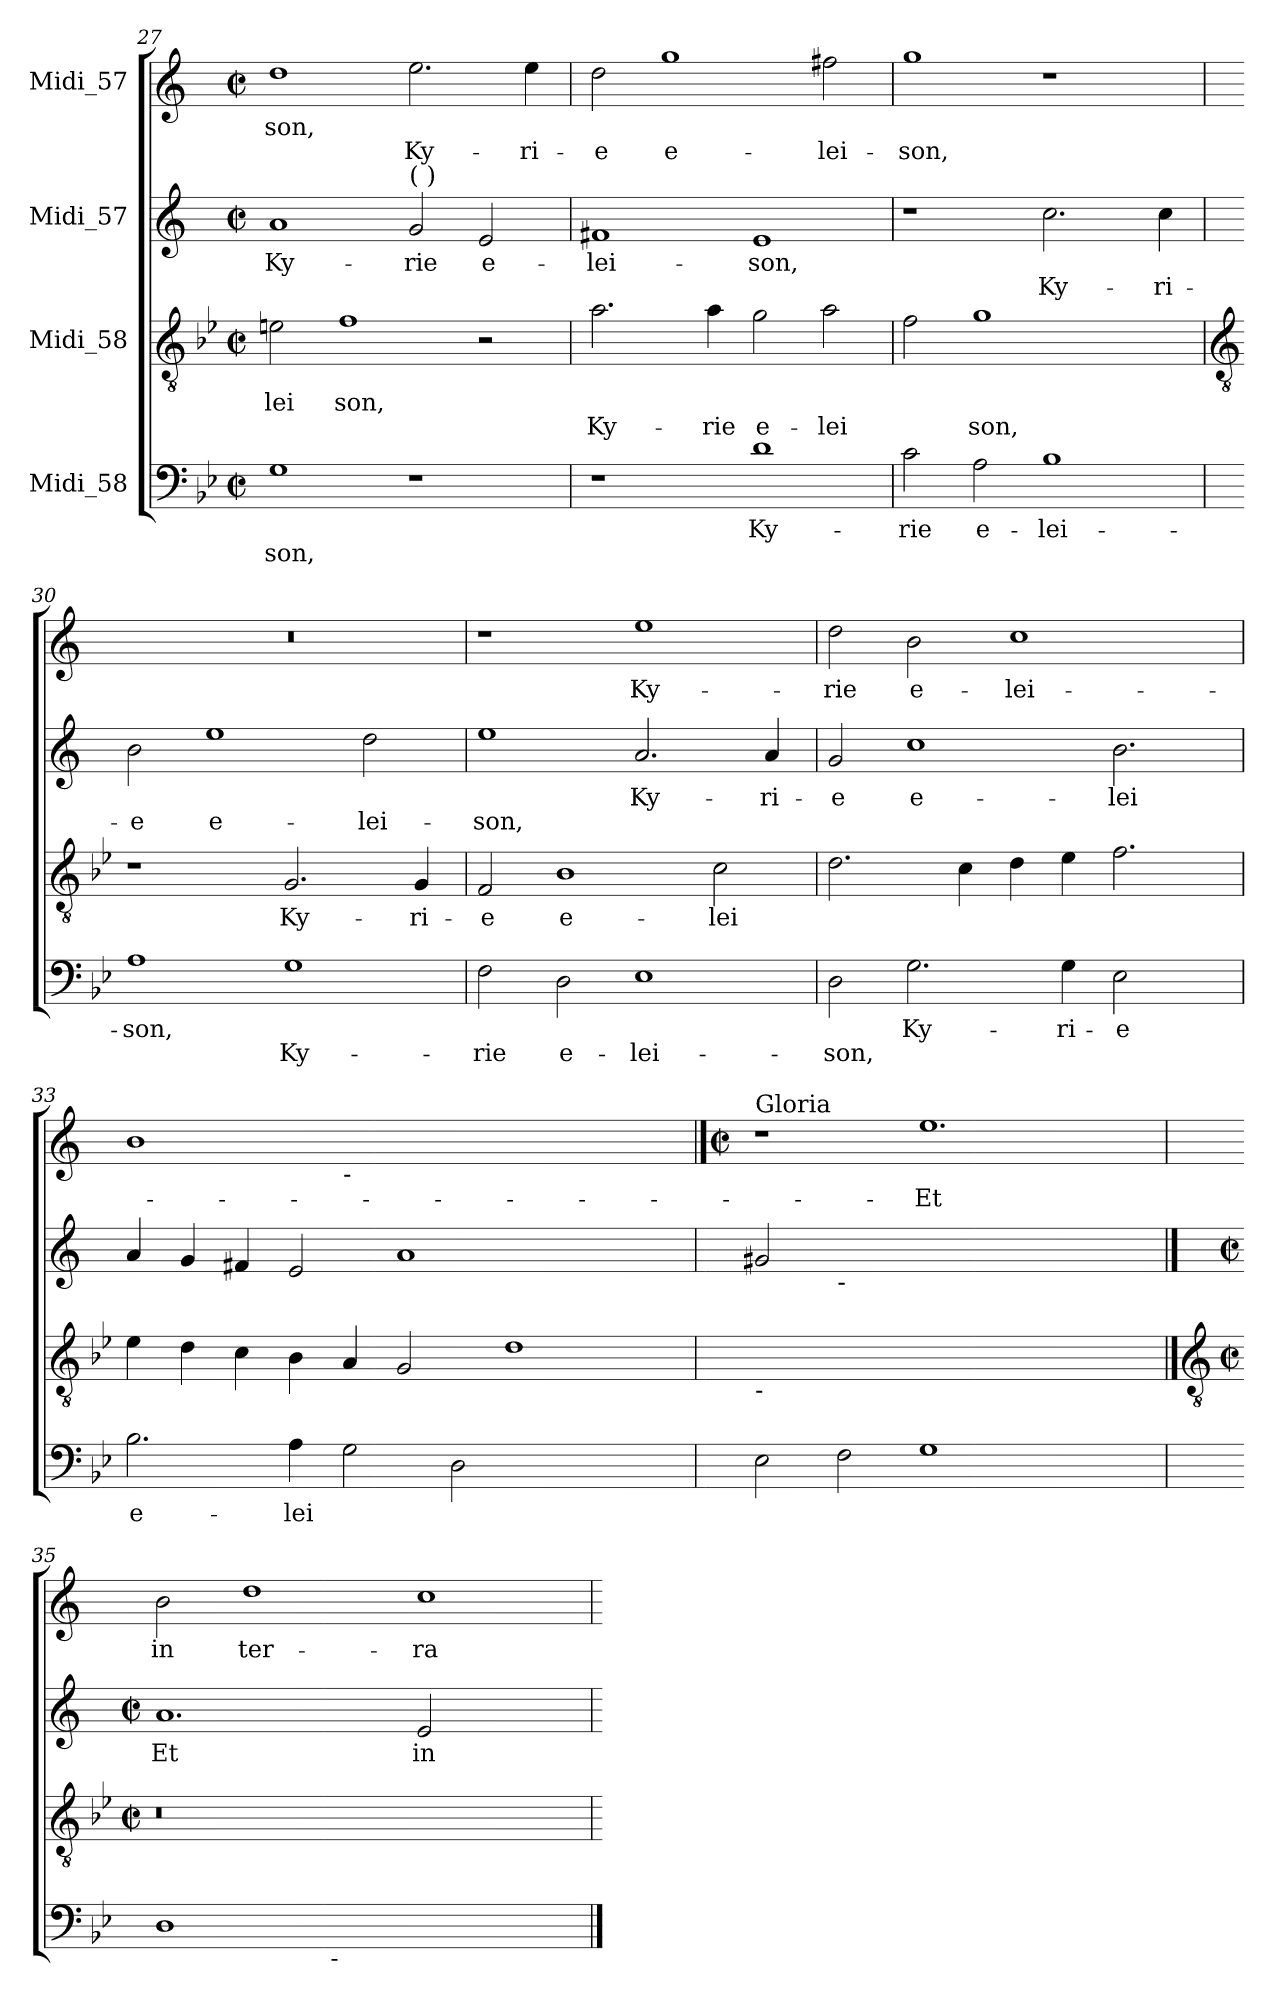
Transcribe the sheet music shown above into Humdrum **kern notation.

**kern	**text	**text	**kern	**text	**text	**text	**kern	**text	**text	**kern	**text	**text
*part4	*part4	*part4	*part3	*part3	*part3	*part3	*part2	*part2	*part2	*part1	*part1	*part1
*staff4	*staff4	*staff4	*staff3	*staff3	*staff3	*staff3	*staff2	*staff2	*staff2	*staff1	*staff1	*staff1
*I"Midi_58	*	*	*I"Midi_58	*	*	*	*I"Midi_57	*	*	*I"Midi_57	*	*
*clefF4	*	*	*clefGv2	*	*	*	*clefG2	*	*	*clefG2	*	*
*	*	*	*	*	*	*	*ITrd1c2	*	*	*ITrd1c2	*	*
*k[b-e-]	*	*	*k[b-e-]	*	*	*	*k[b-e-]	*	*	*k[b-e-]	*	*
*B-:	*	*	*B-:	*	*	*	*B-:	*	*	*B-:	*	*
*M4/2	*	*	*M4/2	*	*	*	*M4/2	*	*	*M4/2	*	*
*met(c|)	*	*	*met(c|)	*	*	*	*met(c|)	*	*	*met(c|)	*	*
=27	=27	=27	=27	=27	=27	=27	=27	=27	=27	=27	=27	=27
!	!	!LO:LY:b	!	!LO:LY:b	!	!	!	!LO:LY:b	!	!	!LO:LY:b	!
1G	.	-son,	2en	-lei	.	.	1g	Ky-	.	1cc	-son,	.
!	!	!	!	!LO:LY:b	!	!	!	!	!	!	!	!
.	.	.	1f	son,	.	.	.	.	.	.	.	.
!	!	!	!	!	!	!	!LO:TX:a:t=(  )	!	!	!	!	!
!	!	!	!	!	!	!	!	!LO:LY:b	!	!	!	!LO:LY:b
1r	.	.	.	.	.	.	2f	-rie	.	2.dd	.	Ky-
!	!	!	!	!	!	!	!	!LO:LY:b	!	!	!	!
.	.	.	2r	.	.	.	2d	e-	.	.	.	.
!	!	!	!	!	!	!	!	!	!	!	!	!LO:LY:b
.	.	.	.	.	.	.	.	.	.	4dd	.	-ri-
=28	=28	=28	=28	=28	=28	=28	=28	=28	=28	=28	=28	=28
!	!	!	!	!	!LO:LY:b	!	!	!LO:LY:b	!	!	!	!LO:LY:b
1r	.	.	2.a	.	Ky-	.	1en	-lei-	.	2cc	.	-e
!	!	!	!	!	!	!	!	!	!	!	!	!LO:LY:b
.	.	.	.	.	.	.	.	.	.	1ff	.	e-
!	!	!	!	!	!LO:LY:b	!	!	!	!	!	!	!
.	.	.	4a	.	-rie	.	.	.	.	.	.	.
!	!LO:LY:b	!	!	!	!LO:LY:b	!	!	!LO:LY:b	!	!	!	!
1d	Ky-	.	2g	.	e-	.	1d	-son,	.	.	.	.
!	!	!	!	!	!LO:LY:b	!	!	!	!	!	!	!LO:LY:b
.	.	.	2a	.	-lei	.	.	.	.	2een	.	-lei-
!!LO:LB:g=z
=29	=29	=29	=29	=29	=29	=29	=29	=29	=29	=29	=29	=29
!	!LO:LY:b	!	!	!	!	!	!	!	!	!	!	!LO:LY:b
2c	-rie	.	2f	.	.	.	1r	.	.	1ff	.	-son,
!	!LO:LY:b	!	!	!	!LO:LY:b	!	!	!	!	!	!	!
2A	e-	.	1g	.	son,	.	.	.	.	.	.	.
!	!LO:LY:b	!	!	!	!	!	!	!	!LO:LY:b	!	!	!
1B-	-lei-	.	.	.	.	.	2.b-	.	Ky-	1r	.	.
.	.	.	2ryy	.	.	.	.	.	.	.	.	.
!	!	!	!	!	!	!	!	!	!LO:LY:b	!	!	!
.	.	.	.	.	.	.	4b-	.	-ri-	.	.	.
!!LO:LB:g=z
=30	=30	=30	=30	=30	=30	=30	=30	=30	=30	=30	=30	=30
*	*	*	*clefGv2	*	*	*	*	*	*	*	*	*
!	!LO:LY:b	!	!	!	!	!	!	!	!LO:LY:b	!	!	!
1A	-son,	.	1r	.	.	.	2a	.	-e	0r	.	.
!	!	!	!	!	!	!	!	!	!LO:LY:b	!	!	!
.	.	.	.	.	.	.	1dd	.	e-	.	.	.
!	!	!LO:LY:b	!	!LO:LY:b	!	!	!	!	!	!	!	!
1G	.	Ky-	2.G	Ky-	.	.	.	.	.	.	.	.
!	!	!	!	!	!	!	!	!	!LO:LY:b	!	!	!
.	.	.	.	.	.	.	2cc	.	-lei-	.	.	.
!	!	!	!	!LO:LY:b	!	!	!	!	!	!	!	!
.	.	.	4G	-ri-	.	.	.	.	.	.	.	.
!!LO:LB:g=z
=31	=31	=31	=31	=31	=31	=31	=31	=31	=31	=31	=31	=31
!	!	!LO:LY:b	!	!LO:LY:b	!	!	!	!	!LO:LY:b	!	!	!
2F	.	-rie	2F	-e	.	.	1dd	.	-son,	1r	.	.
!	!	!LO:LY:b	!	!LO:LY:b	!	!	!	!	!	!	!	!
2D	.	e-	1B-	e-	.	.	.	.	.	.	.	.
!	!	!LO:LY:b	!	!	!	!	!	!LO:LY:b	!	!	!LO:LY:b	!
1E-	.	-lei-	.	.	.	.	2.g	Ky-	.	1dd	Ky-	.
!	!	!	!	!LO:LY:b	!	!	!	!	!	!	!	!
.	.	.	2c	-lei	.	.	.	.	.	.	.	.
!	!	!	!	!	!	!	!	!LO:LY:b	!	!	!	!
.	.	.	.	.	.	.	4g	-ri-	.	.	.	.
=32	=32	=32	=32	=32	=32	=32	=32	=32	=32	=32	=32	=32
!	!LO:LY:b	!LO:LY:b	!	!	!	!	!	!LO:LY:b	!	!	!LO:LY:b	!
2D	-	son,	2.d	.	.	.	2f	-e	.	2cc	-rie	.
!	!LO:LY:b	!	!	!	!	!	!	!LO:LY:b	!	!	!LO:LY:b	!
2.G	Ky-	.	.	.	.	.	1b-	e-	.	2a	e-	.
.	.	.	4c	.	.	.	.	.	.	.	.	.
!	!	!	!	!	!	!	!	!	!	!	!LO:LY:b	!
.	.	.	4d	.	.	.	.	.	.	1b-	-lei-	.
!	!LO:LY:b	!	!	!	!	!	!	!	!	!	!	!
4G	-ri-	.	4e-	.	.	.	.	.	.	.	.	.
!	!LO:LY:b	!	!	!	!	!	!	!LO:LY:b	!	!	!	!
2E-	-e	.	2.f	.	.	.	2.a	-lei	.	.	.	.
4ryy	.	.	.	.	.	.	.	.	.	4ryy	.	.
=33	=33	=33	=33	=33	=33	=33	=33	=33	=33	=33	=33	=33
!	!LO:LY:b	!	!	!	!	!	!	!	!	!	!	!
2.B-	e-	.	4e-	.	.	.	4g	.	.	1a	.	.
.	.	.	4d	.	.	.	4f	.	.	.	.	.
.	.	.	4c	.	.	.	4en	.	.	.	.	.
!	!LO:LY:b	!	!	!	!	!	!	!	!	!	!	!
4A	-lei	.	4B-	.	.	.	2d	.	.	.	.	.
!	!	!	!	!	!	!	!	!	!	!LO:TX:b:t=-	!	!
!	!	!	!	!	!	!	!	!	!	!	!LO:LY:b	!
2G	.	.	4A	.	.	.	.	.	.	1bnyy	-son.	.
.	.	.	2G	.	.	.	1g	.	.	.	.	.
2D	.	.	.	.	.	.	.	.	.	.	.	.
.	.	.	1d	.	.	.	.	.	.	.	.	.
2.ryy	.	.	.	.	.	.	.	.	.	2.ryy	.	.
.	.	.	.	.	.	.	2ryy	.	.	.	.	.
!!LO:LB:g=z
=34	==34	==34	=34	==34	==34	==34	=34	==34	==34	==34	==34	==34
*	*	*	*	*	*	*	*	*	*	*M4/2	*	*
*	*	*	*	*	*	*	*	*	*	*met(c|)	*	*
!	!	!	!	!	!	!	!	!	!	!LO:TX:a:t=Gloria	!	!
!	!	!	!LO:TX:b:t=-	!	!	!	!	!	!	!	!	!
!	!	!	!	!LO:LY:b	!LO:LY:b	!LO:LY:b	!	!	!	!	!	!
2E-	.	.	1dyy	son.	.	.	2f#X	.	.	1r	.	.
!	!	!	!	!	!	!	!LO:TX:b:t=-	!	!	!	!	!
!	!	!	!	!	!	!	!	!LO:LY:b	!	!	!	!
2F	.	.	.	.	.	.	1gyy	son.	.	.	.	.
!	!	!	!	!	!	!	!	!	!	!	!LO:LY:b	!
1G	.	.	1.ryy	.	.	.	.	.	.	1.dd	Et	.
.	.	.	.	.	.	.	1ryy	.	.	.	.	.
2ryy	.	.	.	.	.	.	.	.	.	.	.	.
!!LO:LB:g=z
=35	=35	=35	==35	=35	=35	=35	==35	=35	=35	=35	=35	=35
*	*	*	*clefGv2	*	*	*	*	*	*	*	*	*
*	*	*	*M4/2	*	*	*	*M4/2	*	*	*	*	*
*	*	*	*met(c|)	*	*	*	*met(c|)	*	*	*	*	*
!	!	!	!	!	!	!	!	!LO:LY:b	!	!	!LO:LY:b	!
1D	.	.	0r	.	.	.	1.g	Et	.	2a	in	.
!	!	!	!	!	!	!	!	!	!	!	!LO:LY:b	!
.	.	.	.	.	.	.	.	.	.	1cc	ter-	.
!LO:TX:b:t=-	!	!	!	!	!	!	!	!	!	!	!	!
!	!LO:LY:b	!	!	!	!	!	!	!	!	!	!	!
1Gyy	son.	.	.	.	.	.	.	.	.	.	.	.
!	!	!	!	!	!	!	!	!LO:LY:b	!	!	!LO:LY:b	!
.	.	.	.	.	.	.	2d	in	.	1b-	-ra	.
2ryy	.	.	2ryy	.	.	.	2ryy	.	.	.	.	.
==	=	=	=	=	=	=	=	=	=	=	=	=
*-	*-	*-	*-	*-	*-	*-	*-	*-	*-	*-	*-	*-
